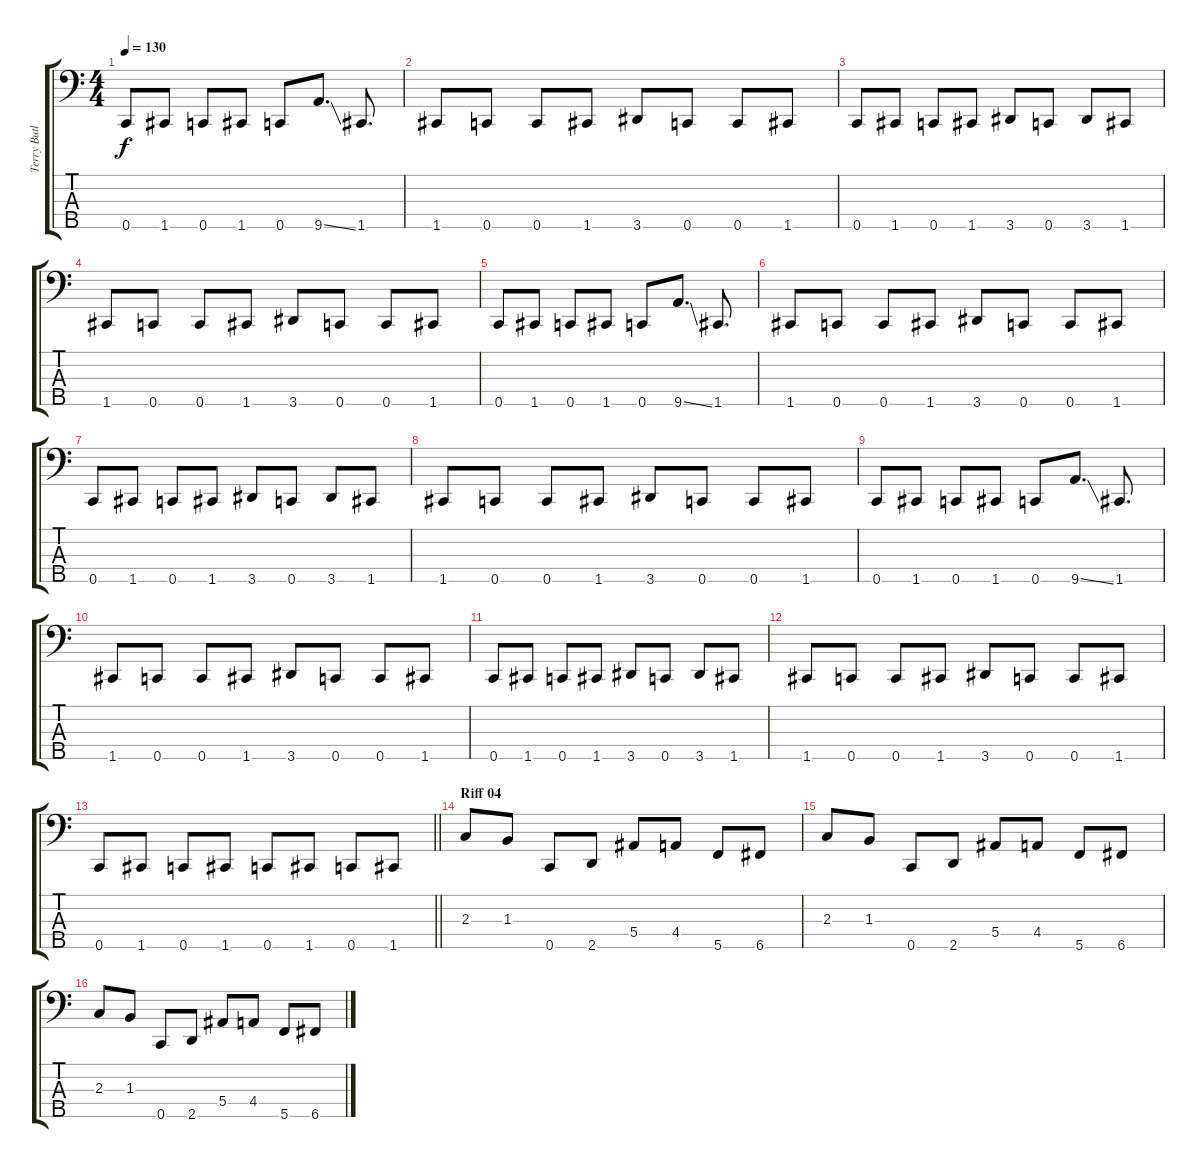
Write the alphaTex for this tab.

\track ("Terry Butler" "Terry Butl") {instrument electricbassfinger}
\staff {score tabs}
\tuning (G2 Eb2 Bb1 F1 C1) {hide}
\ts (4 4)
\tempo 130
\clef f4
\ks c
0.5.8{dy f} 1.5.8 0.5.8 1.5.8 0.5.8 9.5{ss}.8{d} 1.5.8{d} |
1.5.8 0.5.8 0.5.8 1.5.8 3.5.8 0.5.8 0.5.8 1.5.8 |
0.5.8 1.5.8 0.5.8 1.5.8 3.5.8 0.5.8 3.5.8 1.5.8 |
1.5.8 0.5.8 0.5.8 1.5.8 3.5.8 0.5.8 0.5.8 1.5.8 |
0.5.8 1.5.8 0.5.8 1.5.8 0.5.8 9.5{ss}.8{d} 1.5.8{d} |
1.5.8 0.5.8 0.5.8 1.5.8 3.5.8 0.5.8 0.5.8 1.5.8 |
0.5.8 1.5.8 0.5.8 1.5.8 3.5.8 0.5.8 3.5.8 1.5.8 |
1.5.8 0.5.8 0.5.8 1.5.8 3.5.8 0.5.8 0.5.8 1.5.8 |
0.5.8 1.5.8 0.5.8 1.5.8 0.5.8 9.5{ss}.8{d} 1.5.8{d} |
1.5.8 0.5.8 0.5.8 1.5.8 3.5.8 0.5.8 0.5.8 1.5.8 |
0.5.8 1.5.8 0.5.8 1.5.8 3.5.8 0.5.8 3.5.8 1.5.8 |
1.5.8 0.5.8 0.5.8 1.5.8 3.5.8 0.5.8 0.5.8 1.5.8 |
\barLineRight lightlight
0.5.8 1.5.8 0.5.8 1.5.8 0.5.8 1.5.8 0.5.8 1.5.8 |
\section ("" "Riff 04")
2.3.8 1.3.8 0.5.8 2.5.8 5.4.8 4.4.8 5.5.8 6.5.8 |
2.3.8 1.3.8 0.5.8 2.5.8 5.4.8 4.4.8 5.5.8 6.5.8 |
2.3.8 1.3.8 0.5.8 2.5.8 5.4.8 4.4.8 5.5.8 6.5.8
